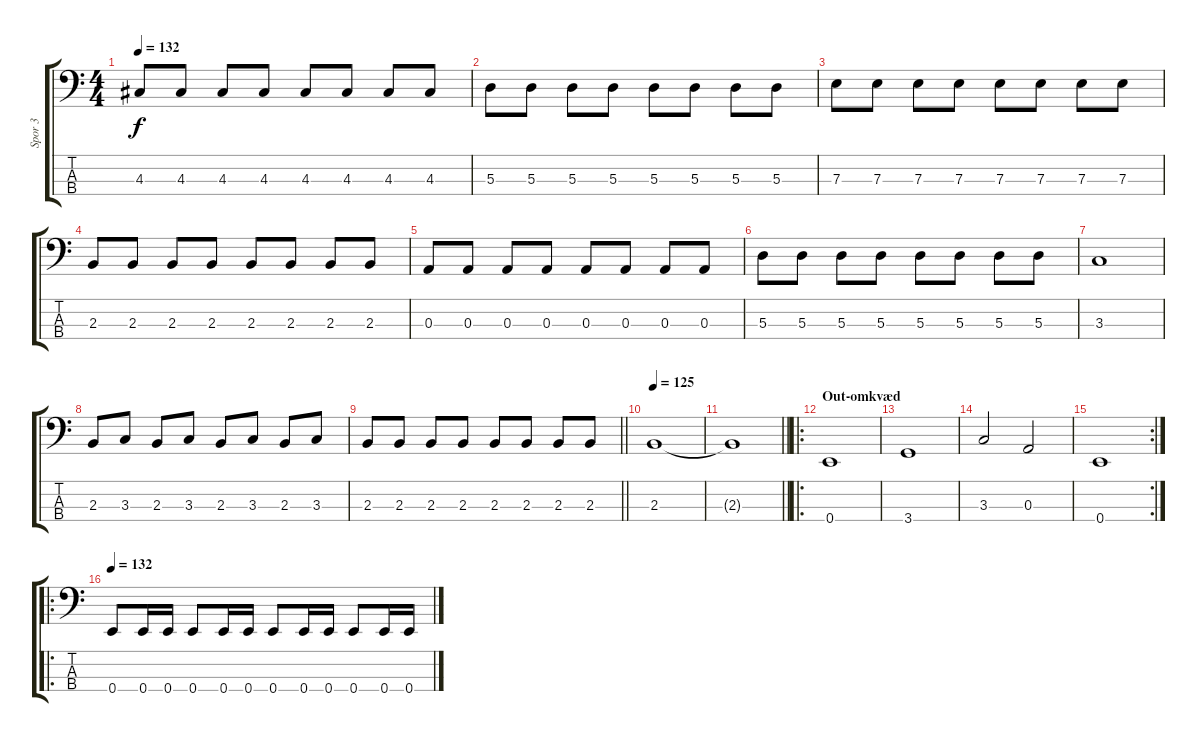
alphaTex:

\track ("Spor 3" "Spor 3") {instrument electricbassfinger}
\staff {score tabs}
\tuning (G2 D2 A1 E1) {hide}
\ts (4 4)
\tempo 132
\clef f4
\ks c
4.3.8{dy f} 4.3.8 4.3.8 4.3.8 4.3.8 4.3.8 4.3.8 4.3.8 |
5.3.8 5.3.8 5.3.8 5.3.8 5.3.8 5.3.8 5.3.8 5.3.8 |
7.3.8 7.3.8 7.3.8 7.3.8 7.3.8 7.3.8 7.3.8 7.3.8 |
2.3.8 2.3.8 2.3.8 2.3.8 2.3.8 2.3.8 2.3.8 2.3.8 |
0.3.8 0.3.8 0.3.8 0.3.8 0.3.8 0.3.8 0.3.8 0.3.8 |
5.3.8 5.3.8 5.3.8 5.3.8 5.3.8 5.3.8 5.3.8 5.3.8 |
3.3.1 |
2.3.8 3.3.8 2.3.8 3.3.8 2.3.8 3.3.8 2.3.8 3.3.8 |
\barLineRight lightlight
2.3.8 2.3.8 2.3.8 2.3.8 2.3.8 2.3.8 2.3.8 2.3.8 |
\tempo 125
2.3.1 |
\barLineRight lightlight
2.3{t}.1 |
\ro
\section ("" "Out-omkvæd")
0.4.1 |
3.4.1 |
3.3.2 0.3.2 |
\rc 2
0.4.1 |
\ro
\tempo 132
0.4.8 0.4.16 0.4.16 0.4.8 0.4.16 0.4.16 0.4.8 0.4.16 0.4.16 0.4.8 0.4.16 0.4.16
